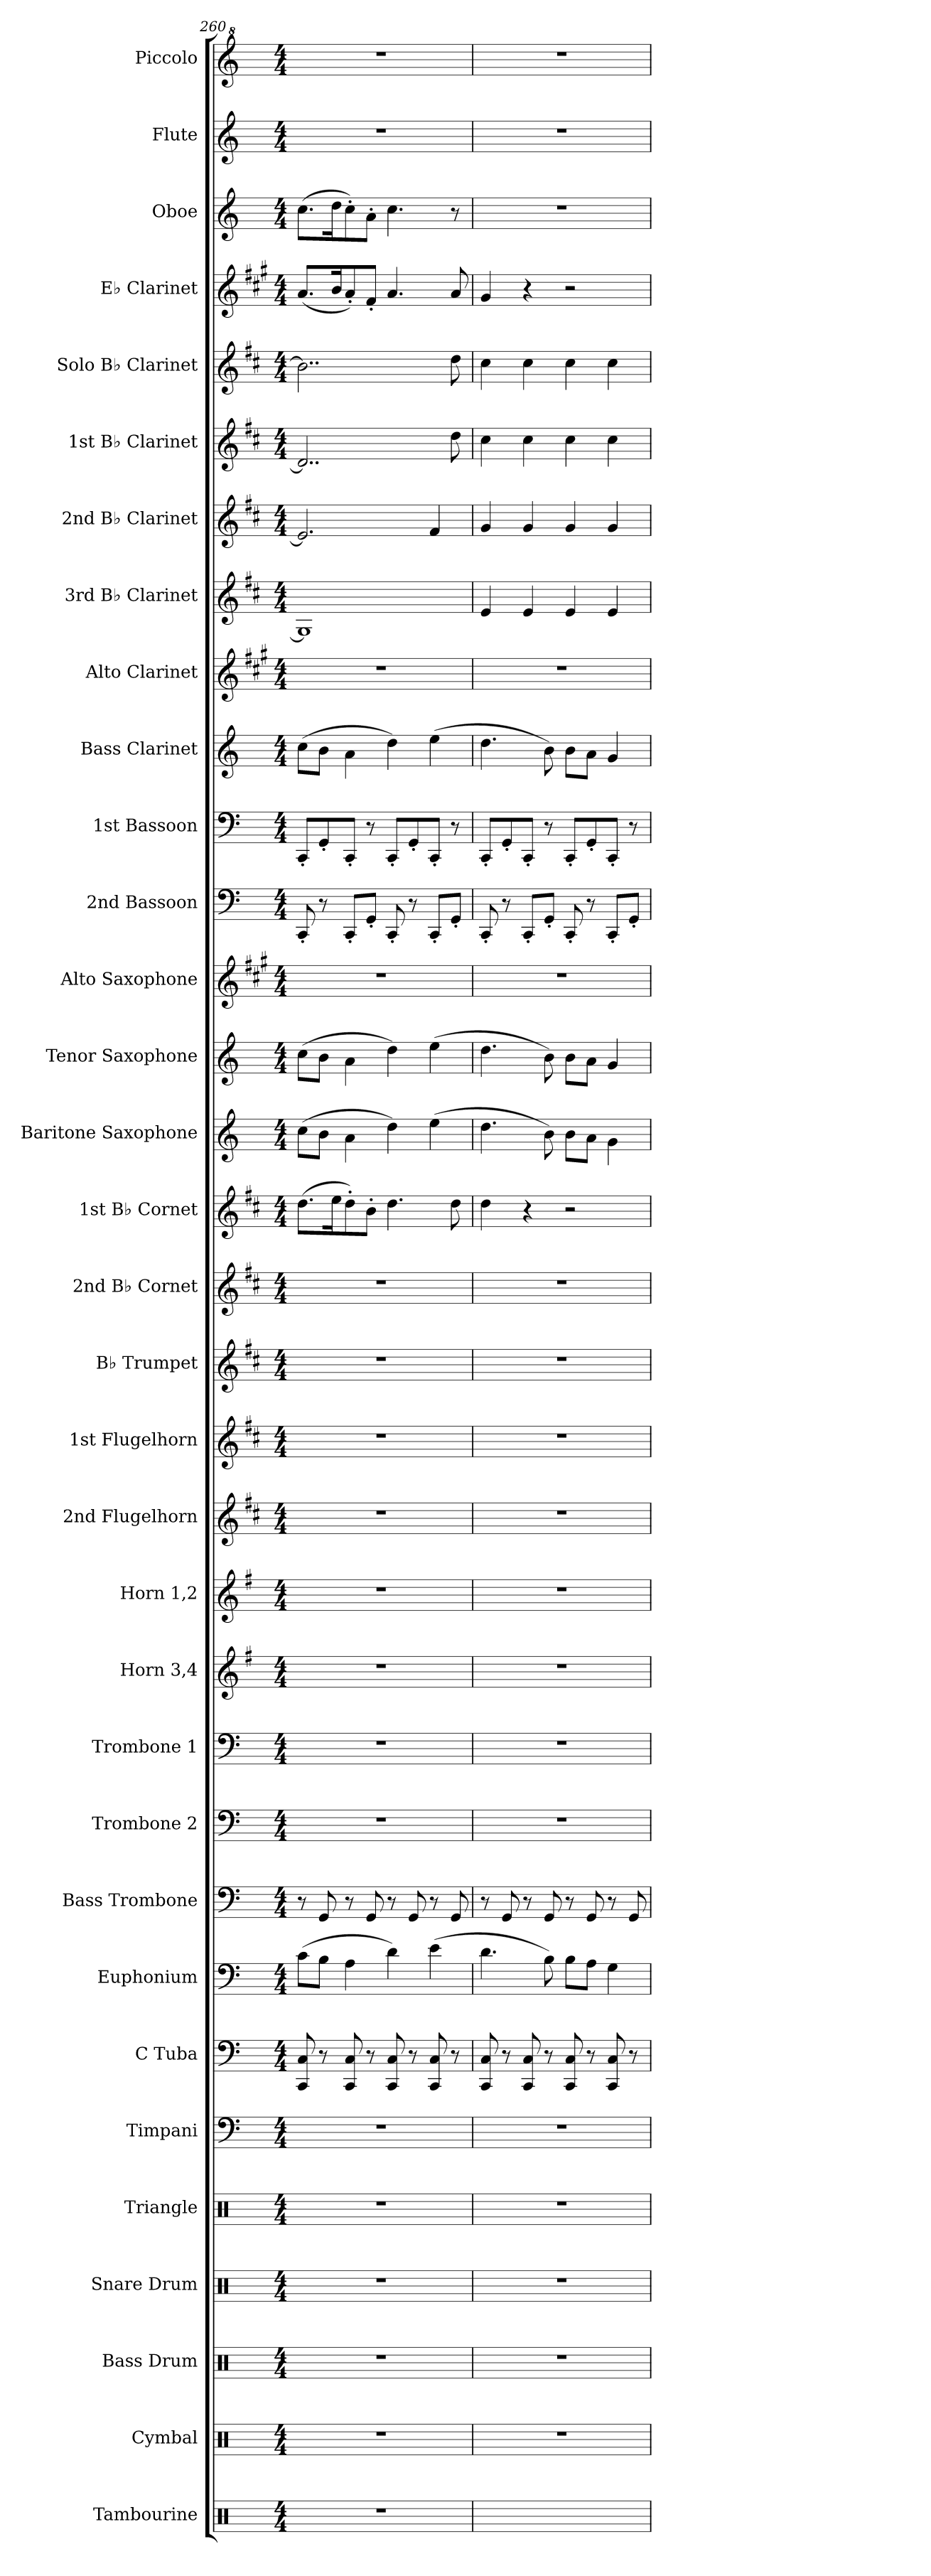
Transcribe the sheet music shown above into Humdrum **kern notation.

**kern	**kern	**kern	**kern	**kern	**kern	**kern	**kern	**kern	**kern	**kern	**kern	**kern	**kern	**kern	**kern	**kern	**kern	**kern	**kern	**kern	**kern	**kern	**kern	**kern	**kern	**kern	**kern	**kern	**kern	**kern	**kern	**kern
*part33	*part32	*part31	*part30	*part29	*part28	*part27	*part26	*part25	*part24	*part23	*part22	*part21	*part20	*part19	*part18	*part17	*part16	*part15	*part14	*part13	*part12	*part11	*part10	*part9	*part8	*part7	*part6	*part5	*part4	*part3	*part2	*part1
*staff33	*staff32	*staff31	*staff30	*staff29	*staff28	*staff27	*staff26	*staff25	*staff24	*staff23	*staff22	*staff21	*staff20	*staff19	*staff18	*staff17	*staff16	*staff15	*staff14	*staff13	*staff12	*staff11	*staff10	*staff9	*staff8	*staff7	*staff6	*staff5	*staff4	*staff3	*staff2	*staff1
*I"Tambourine	*I"Cymbal	*I"Bass Drum	*I"Snare Drum	*I"Triangle	*I"Timpani	*I"C Tuba	*I"Euphonium	*I"Bass Trombone	*I"Trombone 2	*I"Trombone 1	*I"Horn 3,4	*I"Horn 1,2	*I"2nd Flugelhorn	*I"1st Flugelhorn	*I"B♭ Trumpet	*I"2nd B♭ Cornet	*I"1st B♭ Cornet	*I"Baritone Saxophone	*I"Tenor Saxophone	*I"Alto Saxophone	*I"2nd Bassoon	*I"1st Bassoon	*I"Bass Clarinet	*I"Alto Clarinet	*I"3rd B♭ Clarinet	*I"2nd B♭ Clarinet	*I"1st B♭ Clarinet	*I"Solo B♭ Clarinet	*I"E♭ Clarinet	*I"Oboe	*I"Flute	*I"Piccolo
*I'Tamb.	*I'Cym.	*I'B. Dr.	*I'Sn. Dr.	*I'Trgl.	*I'Timp.	*I'C Tu.	*I'Eu.	*I'B. Trb.	*I'Trb. 2	*I'Trb. 1	*I'Hn. 3,4	*I'Hn. 1,2	*I'2nd Flghn.	*I'1st Flghn.	*I'B♭ Tpt.	*I'2nd B♭ Cnt.	*I'1st B♭ Cnt.	*I'Bar. Sax.	*I'T. Sax.	*I'A. Sax.	*I'2nd Bsn.	*I'1st Bsn.	*I'B. Cl.	*I'A. Cl.	*I'3rd B♭ Cl.	*I'2nd B♭ Cl.	*I'1st B♭ Cl.	*I'Solo B♭ Cl.	*I'E♭ Cl.	*I'Ob.	*I'Fl.	*I'Picc.
*clefX	*clefX	*clefX	*clefX	*clefX	*clefF4	*clefF4	*clefF4	*clefF4	*clefF4	*clefF4	*clefG2	*clefG2	*clefG2	*clefG2	*clefG2	*clefG2	*clefG2	*clefG2	*clefG2	*clefG2	*clefF4	*clefF4	*clefG2	*clefG2	*clefG2	*clefG2	*clefG2	*clefG2	*clefG2	*clefG2	*clefG2	*clefG^2
*	*	*	*	*	*	*	*	*	*	*	*ITrd4c7	*ITrd4c7	*ITrd1c2	*ITrd1c2	*ITrd1c2	*ITrd1c2	*ITrd1c2	*ITrd12c21	*ITrd8c14	*ITrd5c9	*	*	*ITrd8c14	*ITrd5c9	*ITrd1c2	*ITrd1c2	*ITrd1c2	*ITrd1c2	*ITrd-2c-3	*	*	*ITrd-7c-12
*k[]	*k[]	*k[]	*k[]	*k[]	*k[]	*k[]	*k[]	*k[]	*k[]	*k[]	*k[]	*k[]	*k[]	*k[]	*k[]	*k[]	*k[]	*k[]	*k[]	*k[]	*k[]	*k[]	*k[]	*k[]	*k[]	*k[]	*k[]	*k[]	*k[]	*k[]	*k[]	*k[]
*C:	*C:	*C:	*C:	*C:	*C:	*C:	*C:	*C:	*C:	*C:	*C:	*C:	*C:	*C:	*C:	*C:	*C:	*C:	*C:	*C:	*C:	*C:	*C:	*C:	*C:	*C:	*C:	*C:	*C:	*C:	*C:	*C:
*M4/4	*M4/4	*M4/4	*M4/4	*M4/4	*M4/4	*M4/4	*M4/4	*M4/4	*M4/4	*M4/4	*M4/4	*M4/4	*M4/4	*M4/4	*M4/4	*M4/4	*M4/4	*M4/4	*M4/4	*M4/4	*M4/4	*M4/4	*M4/4	*M4/4	*M4/4	*M4/4	*M4/4	*M4/4	*M4/4	*M4/4	*M4/4	*M4/4
=260	=260	=260	=260	=260	=260	=260	=260	=260	=260	=260	=260	=260	=260	=260	=260	=260	=260	=260	=260	=260	=260	=260	=260	=260	=260	=260	=260	=260	=260	=260	=260	=260
1r	1r	1r	1r	1r	1r	8CC/ 8C/	(8c\L	8r	1r	1r	1r	1r	1r	1r	1r	1r	(8.cc\L	(8c\L	(8c\L	1r	8CC'/	8CC'/L	(8c\L	1r	1F#]	2.d/]	2..c/]	2..a\]	(8.cc/L	(8.cc\L	1r	1r
.	.	.	.	.	.	8r	8B\J	8GG/	.	.	.	.	.	.	.	.	.	8B\J	8B\J	.	8r	8GG'/	8B\J	.	.	.	.	.	.	.	.	.
.	.	.	.	.	.	.	.	.	.	.	.	.	.	.	.	.	16dd\K	.	.	.	.	.	.	.	.	.	.	.	16dd/K	16dd\K	.	.
.	.	.	.	.	.	8CC/ 8C/	4A\	8r	.	.	.	.	.	.	.	.	8cc'\)	4A\	4A\	.	8CC'/L	8CC'/J	4A\	.	.	.	.	.	8cc'/)	8cc'\)	.	.
.	.	.	.	.	.	8r	.	8GG/	.	.	.	.	.	.	.	.	8a'\J	.	.	.	8GG'/J	8r	.	.	.	.	.	.	8a'/J	8a'\J	.	.
.	.	.	.	.	.	8CC/ 8C/	4d\)	8r	.	.	.	.	.	.	.	.	4.cc\	4d\)	4d\)	.	8CC'/	8CC'/L	4d\)	.	.	.	.	.	4.cc/	4.cc\	.	.
.	.	.	.	.	.	8r	.	8GG/	.	.	.	.	.	.	.	.	.	.	.	.	8r	8GG'/	.	.	.	.	.	.	.	.	.	.
.	.	.	.	.	.	8CC/ 8C/	(4e\	8r	.	.	.	.	.	.	.	.	.	(4e\	(4e\	.	8CC'/L	8CC'/J	(4e\	.	.	4e/	.	.	.	.	.	.
.	.	.	.	.	.	8r	.	8GG/	.	.	.	.	.	.	.	.	8cc\	.	.	.	8GG'/J	8r	.	.	.	.	8cc\	8cc\	8cc/	8r	.	.
=261	=261	=261	=261	=261	=261	=261	=261	=261	=261	=261	=261	=261	=261	=261	=261	=261	=261	=261	=261	=261	=261	=261	=261	=261	=261	=261	=261	=261	=261	=261	=261	=261
4R\	1r	1r	1r	1r	1r	8CC/ 8C/	4.d\	8r	1r	1r	1r	1r	1r	1r	1r	1r	4cc\	4.d\	4.d\	1r	8CC'/	8CC'/L	4.d\	1r	4d/	4f/	4b\	4b\	4b/	1r	1r	1r
.	.	.	.	.	.	8r	.	8GG/	.	.	.	.	.	.	.	.	.	.	.	.	8r	8GG'/	.	.	.	.	.	.	.	.	.	.
4R\	.	.	.	.	.	8CC/ 8C/	.	8r	.	.	.	.	.	.	.	.	4r	.	.	.	8CC'/L	8CC'/J	.	.	4d/	4f/	4b\	4b\	4r	.	.	.
.	.	.	.	.	.	8r	8B\)	8GG/	.	.	.	.	.	.	.	.	.	8B\)	8B\)	.	8GG'/J	8r	8B\)	.	.	.	.	.	.	.	.	.
4R\	.	.	.	.	.	8CC/ 8C/	8B\L	8r	.	.	.	.	.	.	.	.	2r	8B\L	8B\L	.	8CC'/	8CC'/L	8B\L	.	4d/	4f/	4b\	4b\	2r	.	.	.
.	.	.	.	.	.	8r	8A\J	8GG/	.	.	.	.	.	.	.	.	.	8A\J	8A\J	.	8r	8GG'/	8A\J	.	.	.	.	.	.	.	.	.
4R\	.	.	.	.	.	8CC/ 8C/	4G\	8r	.	.	.	.	.	.	.	.	.	4G\	4G/	.	8CC'/L	8CC'/J	4G/	.	4d/	4f/	4b\	4b\	.	.	.	.
.	.	.	.	.	.	8r	.	8GG/	.	.	.	.	.	.	.	.	.	.	.	.	8GG'/J	8r	.	.	.	.	.	.	.	.	.	.
=	=	=	=	=	=	=	=	=	=	=	=	=	=	=	=	=	=	=	=	=	=	=	=	=	=	=	=	=	=	=	=	=
*-	*-	*-	*-	*-	*-	*-	*-	*-	*-	*-	*-	*-	*-	*-	*-	*-	*-	*-	*-	*-	*-	*-	*-	*-	*-	*-	*-	*-	*-	*-	*-	*-
